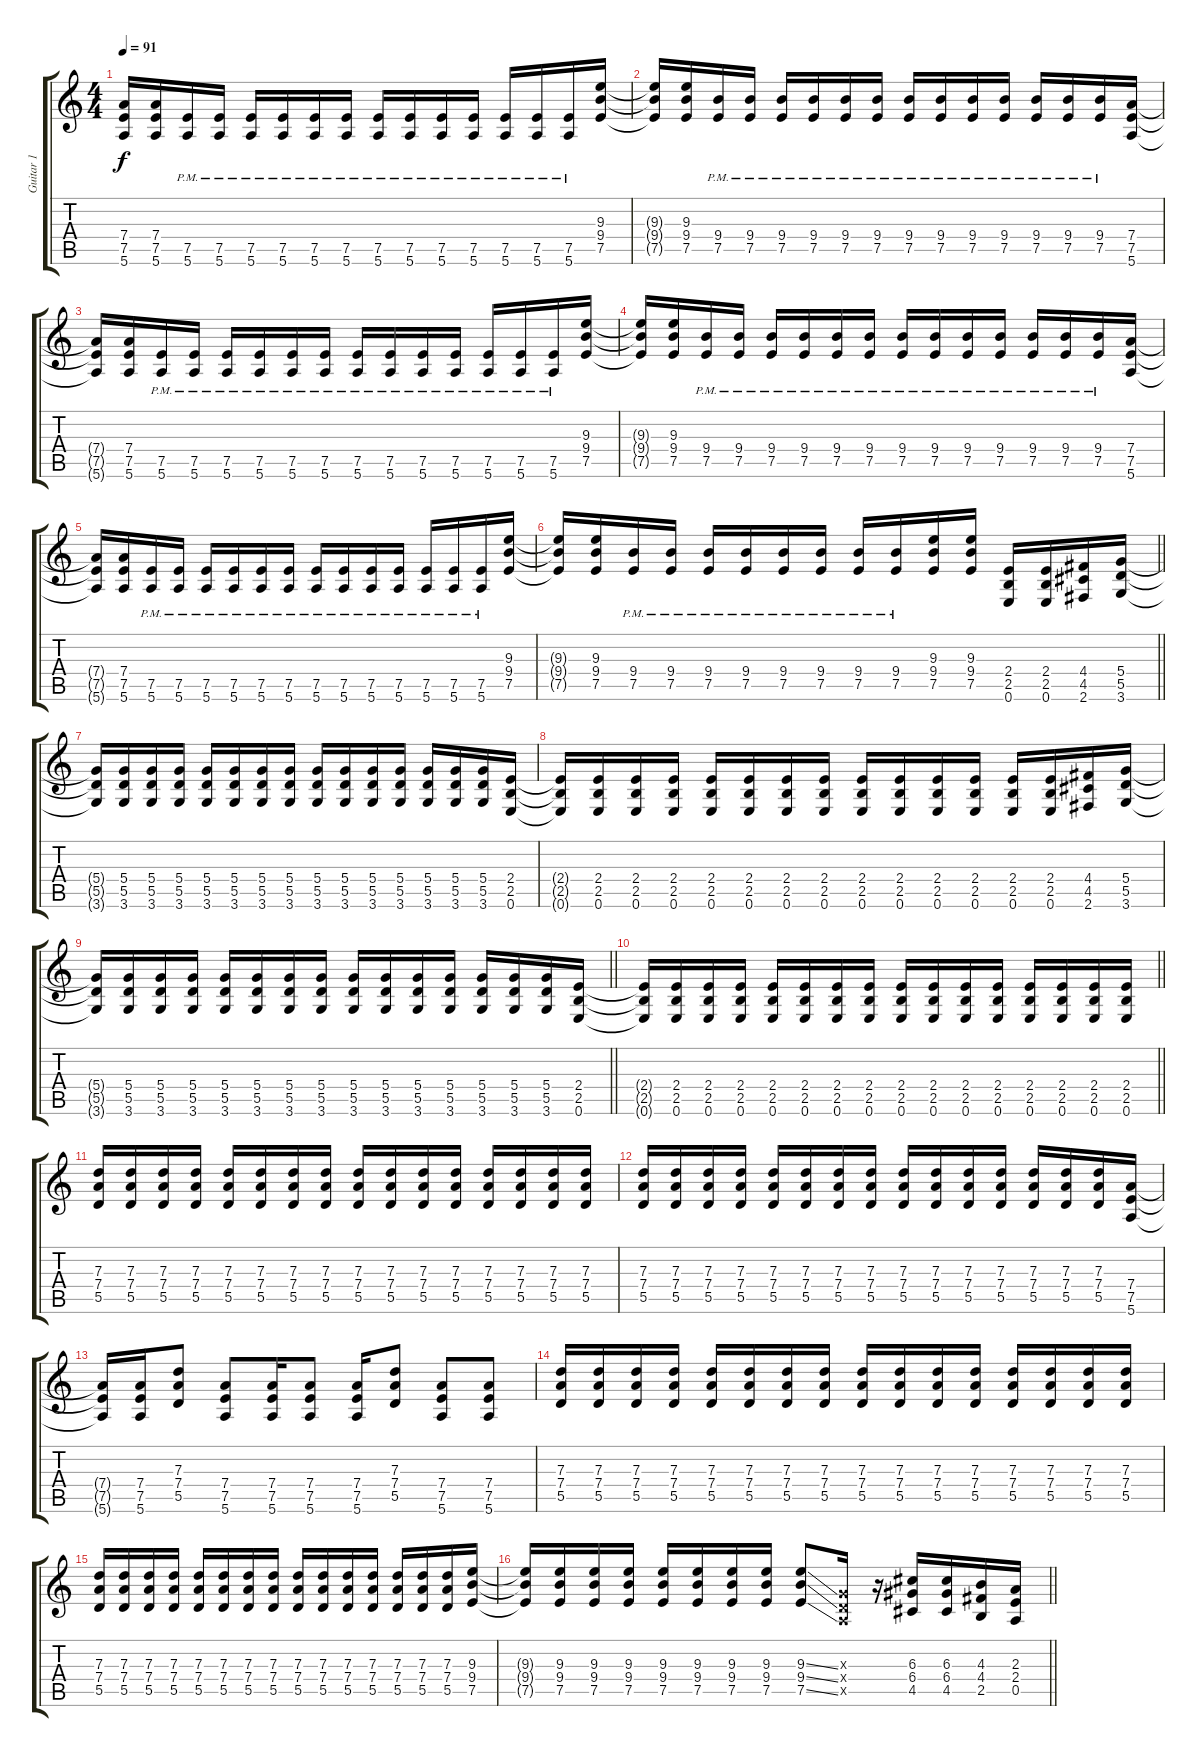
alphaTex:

\track ("Guitar 1" "Guitar 1") {instrument overdrivenguitar}
\staff {score tabs}
\tuning (E4 B3 G3 D3 A2 E2) {hide}
\ts (4 4)
\tempo 91
\clef g2
\ks c
(7.4{t} 7.5{t} 5.6{t}).16{dy f} (7.4 7.5 5.6).16 (7.5{pm} 5.6{pm}).16 (7.5{pm} 5.6{pm}).16 (7.5{pm} 5.6{pm}).16 (7.5{pm} 5.6{pm}).16 (7.5{pm} 5.6{pm}).16 (7.5{pm} 5.6{pm}).16 (7.5{pm} 5.6{pm}).16 (7.5{pm} 5.6{pm}).16 (7.5{pm} 5.6{pm}).16 (7.5{pm} 5.6{pm}).16 (7.5{pm} 5.6{pm}).16 (7.5{pm} 5.6{pm}).16 (7.5{pm} 5.6{pm}).16 (9.3 9.4 7.5).16 |
(9.3{t} 9.4{t} 7.5{t}).16 (9.3 9.4 7.5).16 (9.4{pm} 7.5{pm}).16 (9.4{pm} 7.5{pm}).16 (9.4{pm} 7.5{pm}).16 (9.4{pm} 7.5{pm}).16 (9.4{pm} 7.5{pm}).16 (9.4{pm} 7.5{pm}).16 (9.4{pm} 7.5{pm}).16 (9.4{pm} 7.5{pm}).16 (9.4{pm} 7.5{pm}).16 (9.4{pm} 7.5{pm}).16 (9.4{pm} 7.5{pm}).16 (9.4{pm} 7.5{pm}).16 (9.4{pm} 7.5{pm}).16 (7.4 7.5 5.6).16 |
(7.4{t} 7.5{t} 5.6{t}).16 (7.4 7.5 5.6).16 (7.5{pm} 5.6{pm}).16 (7.5{pm} 5.6{pm}).16 (7.5{pm} 5.6{pm}).16 (7.5{pm} 5.6{pm}).16 (7.5{pm} 5.6{pm}).16 (7.5{pm} 5.6{pm}).16 (7.5{pm} 5.6{pm}).16 (7.5{pm} 5.6{pm}).16 (7.5{pm} 5.6{pm}).16 (7.5{pm} 5.6{pm}).16 (7.5{pm} 5.6{pm}).16 (7.5{pm} 5.6{pm}).16 (7.5{pm} 5.6{pm}).16 (9.3 9.4 7.5).16 |
(9.3{t} 9.4{t} 7.5{t}).16 (9.3 9.4 7.5).16 (9.4{pm} 7.5{pm}).16 (9.4{pm} 7.5{pm}).16 (9.4{pm} 7.5{pm}).16 (9.4{pm} 7.5{pm}).16 (9.4{pm} 7.5{pm}).16 (9.4{pm} 7.5{pm}).16 (9.4{pm} 7.5{pm}).16 (9.4{pm} 7.5{pm}).16 (9.4{pm} 7.5{pm}).16 (9.4{pm} 7.5{pm}).16 (9.4{pm} 7.5{pm}).16 (9.4{pm} 7.5{pm}).16 (9.4{pm} 7.5{pm}).16 (7.4 7.5 5.6).16 |
(7.4{t} 7.5{t} 5.6{t}).16 (7.4 7.5 5.6).16 (7.5{pm} 5.6{pm}).16 (7.5{pm} 5.6{pm}).16 (7.5{pm} 5.6{pm}).16 (7.5{pm} 5.6{pm}).16 (7.5{pm} 5.6{pm}).16 (7.5{pm} 5.6{pm}).16 (7.5{pm} 5.6{pm}).16 (7.5{pm} 5.6{pm}).16 (7.5{pm} 5.6{pm}).16 (7.5{pm} 5.6{pm}).16 (7.5{pm} 5.6{pm}).16 (7.5{pm} 5.6{pm}).16 (7.5{pm} 5.6{pm}).16 (9.3 9.4 7.5).16 |
\barLineRight lightlight
(9.3{t} 9.4{t} 7.5{t}).16 (9.3 9.4 7.5).16 (9.4{pm} 7.5{pm}).16 (9.4{pm} 7.5{pm}).16 (9.4{pm} 7.5{pm}).16 (9.4{pm} 7.5{pm}).16 (9.4{pm} 7.5{pm}).16 (9.4{pm} 7.5{pm}).16 (9.4{pm} 7.5{pm}).16 (9.4{pm} 7.5{pm}).16 (9.3 9.4 7.5).16 (9.3 9.4 7.5).16 (2.4 2.5 0.6).16 (2.4 2.5 0.6).16 (4.4 4.5 2.6).16 (5.4 5.5 3.6).16 |
(5.4{t} 5.5{t} 3.6{t}).16 (5.4 5.5 3.6).16 (5.4 5.5 3.6).16 (5.4 5.5 3.6).16 (5.4 5.5 3.6).16 (5.4 5.5 3.6).16 (5.4 5.5 3.6).16 (5.4 5.5 3.6).16 (5.4 5.5 3.6).16 (5.4 5.5 3.6).16 (5.4 5.5 3.6).16 (5.4 5.5 3.6).16 (5.4 5.5 3.6).16 (5.4 5.5 3.6).16 (5.4 5.5 3.6).16 (2.4 2.5 0.6).16 |
(2.4{t} 2.5{t} 0.6{t}).16 (2.4 2.5 0.6).16 (2.4 2.5 0.6).16 (2.4 2.5 0.6).16 (2.4 2.5 0.6).16 (2.4 2.5 0.6).16 (2.4 2.5 0.6).16 (2.4 2.5 0.6).16 (2.4 2.5 0.6).16 (2.4 2.5 0.6).16 (2.4 2.5 0.6).16 (2.4 2.5 0.6).16 (2.4 2.5 0.6).16 (2.4 2.5 0.6).16 (4.4 4.5 2.6).16 (5.4 5.5 3.6).16 |
\barLineRight lightlight
(5.4{t} 5.5{t} 3.6{t}).16 (5.4 5.5 3.6).16 (5.4 5.5 3.6).16 (5.4 5.5 3.6).16 (5.4 5.5 3.6).16 (5.4 5.5 3.6).16 (5.4 5.5 3.6).16 (5.4 5.5 3.6).16 (5.4 5.5 3.6).16 (5.4 5.5 3.6).16 (5.4 5.5 3.6).16 (5.4 5.5 3.6).16 (5.4 5.5 3.6).16 (5.4 5.5 3.6).16 (5.4 5.5 3.6).16 (2.4 2.5 0.6).16 |
\barLineRight lightlight
(2.4{t} 2.5{t} 0.6{t}).16 (2.4 2.5 0.6).16 (2.4 2.5 0.6).16 (2.4 2.5 0.6).16 (2.4 2.5 0.6).16 (2.4 2.5 0.6).16 (2.4 2.5 0.6).16 (2.4 2.5 0.6).16 (2.4 2.5 0.6).16 (2.4 2.5 0.6).16 (2.4 2.5 0.6).16 (2.4 2.5 0.6).16 (2.4 2.5 0.6).16 (2.4 2.5 0.6).16 (2.4 2.5 0.6).16 (2.4 2.5 0.6).16 |
(7.3 7.4 5.5).16 (7.3 7.4 5.5).16 (7.3 7.4 5.5).16 (7.3 7.4 5.5).16 (7.3 7.4 5.5).16 (7.3 7.4 5.5).16 (7.3 7.4 5.5).16 (7.3 7.4 5.5).16 (7.3 7.4 5.5).16 (7.3 7.4 5.5).16 (7.3 7.4 5.5).16 (7.3 7.4 5.5).16 (7.3 7.4 5.5).16 (7.3 7.4 5.5).16 (7.3 7.4 5.5).16 (7.3 7.4 5.5).16 |
(7.3 7.4 5.5).16 (7.3 7.4 5.5).16 (7.3 7.4 5.5).16 (7.3 7.4 5.5).16 (7.3 7.4 5.5).16 (7.3 7.4 5.5).16 (7.3 7.4 5.5).16 (7.3 7.4 5.5).16 (7.3 7.4 5.5).16 (7.3 7.4 5.5).16 (7.3 7.4 5.5).16 (7.3 7.4 5.5).16 (7.3 7.4 5.5).16 (7.3 7.4 5.5).16 (7.3 7.4 5.5).16 (7.4 7.5 5.6).16 |
(7.4{t} 7.5{t} 5.6{t}).16 (7.4 7.5 5.6).16 (7.3 7.4 5.5).8 (7.4 7.5 5.6).8 (7.4 7.5 5.6).16 (7.4 7.5 5.6).8 (7.4 7.5 5.6).16 (7.3 7.4 5.5).8 (7.4 7.5 5.6).8 (7.4 7.5 5.6).8 |
(7.3 7.4 5.5).16 (7.3 7.4 5.5).16 (7.3 7.4 5.5).16 (7.3 7.4 5.5).16 (7.3 7.4 5.5).16 (7.3 7.4 5.5).16 (7.3 7.4 5.5).16 (7.3 7.4 5.5).16 (7.3 7.4 5.5).16 (7.3 7.4 5.5).16 (7.3 7.4 5.5).16 (7.3 7.4 5.5).16 (7.3 7.4 5.5).16 (7.3 7.4 5.5).16 (7.3 7.4 5.5).16 (7.3 7.4 5.5).16 |
(7.3 7.4 5.5).16 (7.3 7.4 5.5).16 (7.3 7.4 5.5).16 (7.3 7.4 5.5).16 (7.3 7.4 5.5).16 (7.3 7.4 5.5).16 (7.3 7.4 5.5).16 (7.3 7.4 5.5).16 (7.3 7.4 5.5).16 (7.3 7.4 5.5).16 (7.3 7.4 5.5).16 (7.3 7.4 5.5).16 (7.3 7.4 5.5).16 (7.3 7.4 5.5).16 (7.3 7.4 5.5).16 (9.3 9.4 7.5).16 |
\barLineRight lightlight
(9.3{t} 9.4{t} 7.5{t}).16 (9.3 9.4 7.5).16 (9.3 9.4 7.5).16 (9.3 9.4 7.5).16 (9.3 9.4 7.5).16 (9.3 9.4 7.5).16 (9.3 9.4 7.5).16 (9.3 9.4 7.5).16 (9.3{ss} 9.4{ss} 7.5{ss}).8 (0.3{x} 0.4{x} 0.5{x}).16 r.16 (6.3 6.4 4.5).16 (6.3 6.4 4.5).16 (4.3 4.4 2.5).16 (2.3 2.4 0.5).16
